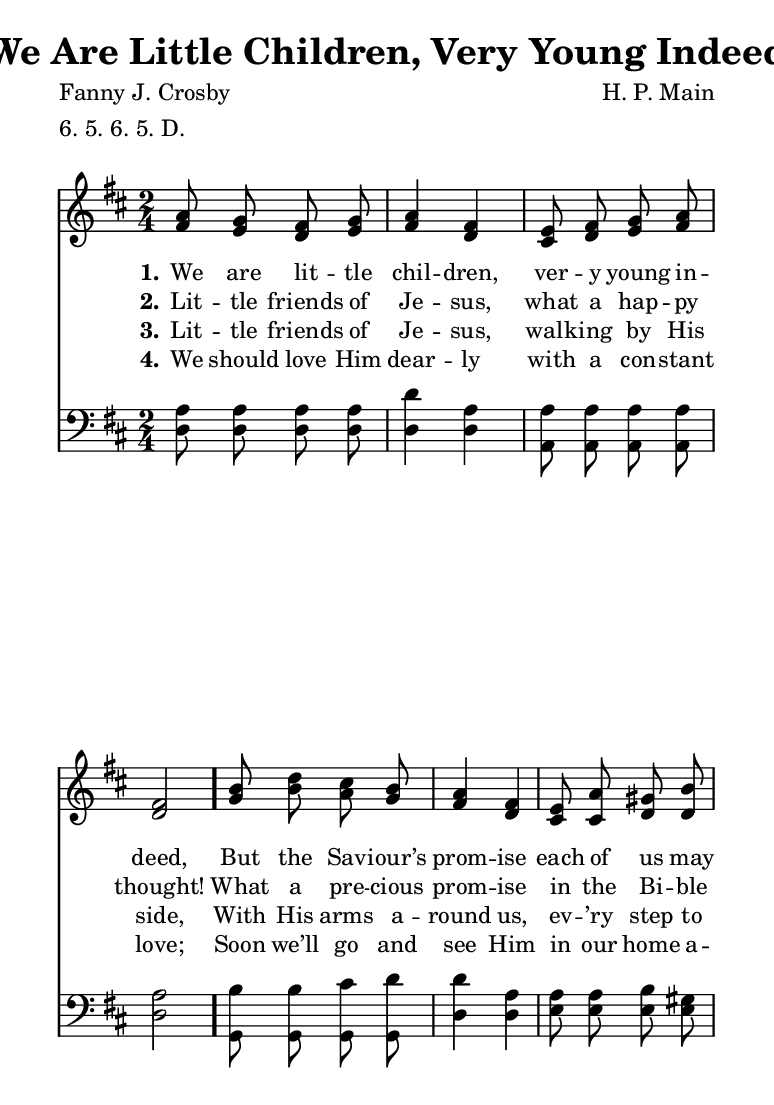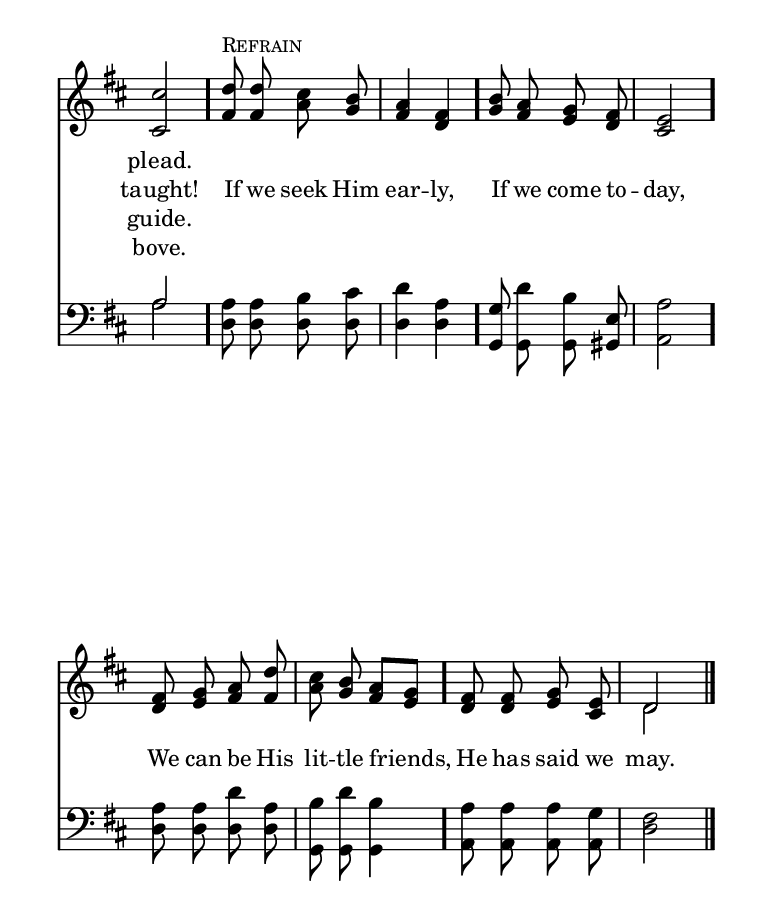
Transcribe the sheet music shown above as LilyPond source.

\include "common/global.ily"
\paper {
  \include "common/paper.ily"
  ragged-last-bottom = ##t
  system-system-spacing.padding = 11
}

\header{
  %children
  hymnnumber = "366"
  title = "We Are Little Children, Very Young Indeed"
  tunename = "Portbrush"
  meter = "6. 5. 6. 5. D." % original has 11. 11. 11. 12.
  poet = "Fanny J. Crosby"
  composer = "H. P. Main"
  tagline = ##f
}

global = {
  \include "common/overrides.ily"
  \override Staff.TimeSignature.style = #'numbered
  \time 2/4
  \override Score.MetronomeMark.transparent = ##t % hide all fermata changes too
  \tempo 8=120
  \key d \major
  \autoBeamOff
}

patternA = { c8 c c c | c4 c | c8 c c c | c2 | }

notesSoprano = {
\global
\relative c'' {

  \changePitch \patternA { a g fis g | a fis | e fis g a | fis }
  \changePitch \patternA { b d cis b | a fis | e a gis b | cis }

  << s^\markup { \small \caps "Refrain" }
  \changePitch \patternA { d d cis b | a fis | b a g fis | e } >>
  fis8 g a d | cis b a[ g] | fis fis g e | d2 |

  \bar "|."

}
}

notesAlto = {
\global
\relative e' {

  \changePitch \patternA { fis e d e | fis d | cis d e fis | d }
  \changePitch \patternA { g b a g | fis d | cis cis d d | cis }

  \changePitch \patternA { fis fis a g | fis d | g fis e d | cis }
  d8 e fis fis | a g fis[ e] d d e cis | d2 |

}
}

notesTenor = {
\global
\relative a {

  \changePitch \patternA { a a a a | d a | a a a a | a }
  \changePitch \patternA { b b cis d | d a | a a b gis | a }

  \changePitch \patternA { a a b cis | d a | g d' b e, | a }
  a8 a d a | b d b4 | a8 a a g | fis2 |

}
}

notesBass = {
\global
\relative f {

  \changePitch \patternA { d d d d | d d | a a a a | d }
  \changePitch \patternA { g, g g g | d' d | e e e e | a }

  \changePitch \patternA { d, d d d | d d | g, g g gis | a }
  d8 d d d | g, g g4 | a8 a a a | d2 |

}
}

Refrain = \lyricmode {

If we seek Him ear -- ly, \bar "."
If we come to -- day, \bar "."
We can be His lit -- tle friends, \bar "."
He has said we may. \bar "."

}

wordsA = \lyricmode {
\set stanza = "1."

We are lit -- tle chil -- dren, ver -- y young in -- deed, \bar "."
But the Sav -- iour’s prom -- ise each of us may plead. \bar "."

}

wordsB = \lyricmode {
\set stanza = "2."

Lit -- tle friends of Je -- sus, what a hap -- py thought!
What a pre -- cious prom -- ise in the Bi -- ble taught!

\Refrain

}

wordsC = \lyricmode {
\set stanza = "3."

Lit -- tle friends of Je -- sus, walk -- ing by His side,
With His arms a -- round us, ev -- ’ry step to guide.

}

wordsD = \lyricmode {
\set stanza = "4."

We should love Him dear -- ly with a con -- stant love;
Soon we’ll go and see Him in our home a -- bove.

}

\score {
  \context ChoirStaff <<
    \context Staff = upper <<
      \set Staff.autoBeaming = ##f
      \set ChoirStaff.systemStartDelimiter = #'SystemStartBar
      \set ChoirStaff.printPartCombineTexts = ##f
      \partcombine #'(2 . 11) \notesSoprano \notesAlto
      \context NullVoice = sopranos { \voiceOne << \notesSoprano >> }
      \context Lyrics = one   \lyricsto sopranos \wordsA
      \context Lyrics = two   \lyricsto sopranos \wordsB
      \context Lyrics = three \lyricsto sopranos \wordsC
      \context Lyrics = four  \lyricsto sopranos \wordsD
    >>
    \context Staff = men <<
      \set Staff.autoBeaming = ##f
      \clef bass
      \set ChoirStaff.printPartCombineTexts = ##f
      \partcombine #'(2 . 11) \notesTenor \notesBass
    >>
  >>
  \layout {
    \include "common/layout.ily"
  }
  #(cond ((ly:get-option 'eog-midi-permitted) #{ \midi{
    \include "common/midi.ily"
  } #}))
}

\version "2.19.49"  % necessary for upgrading to future LilyPond versions.

% vi:set et ts=2 sw=2 ai nocindent syntax=lilypond:
